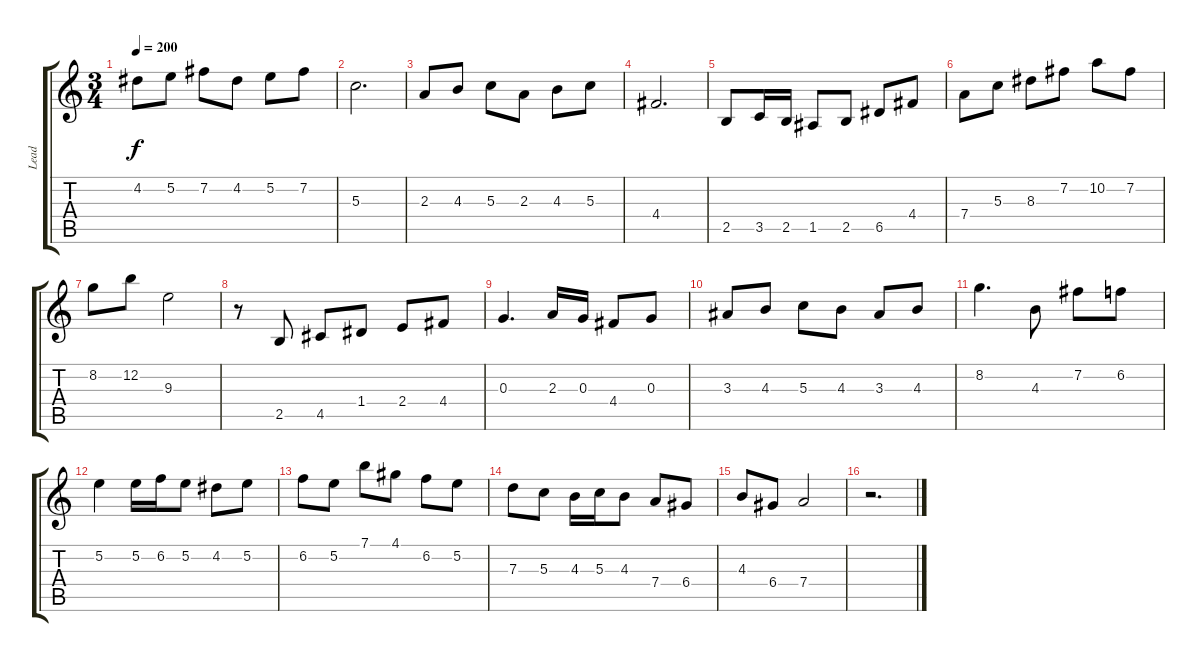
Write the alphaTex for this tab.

\track ("Lead" "Lead") {instrument acousticguitarsteel}
\staff {score tabs}
\tuning (E4 B3 G3 D3 A2 E2) {hide}
\ts (3 4)
\tempo 200
\clef g2
\ks c
4.2.8{dy f} 5.2.8 7.2.8 4.2.8 5.2.8 7.2.8 |
5.3.2{d} |
2.3.8 4.3.8 5.3.8 2.3.8 4.3.8 5.3.8 |
4.4.2{d} |
2.5.8 3.5.16 2.5.16 1.5.8 2.5.8 6.5.8 4.4.8 |
7.4.8 5.3.8 8.3.8 7.2.8 10.2.8 7.2.8 |
8.2.8 12.2.8 9.3.2 |
r.8 2.5.8 4.5.8 1.4.8 2.4.8 4.4.8 |
0.3.4{d} 2.3.16 0.3.16 4.4.8 0.3.8 |
3.3.8 4.3.8 5.3.8 4.3.8 3.3.8 4.3.8 |
8.2.4{d} 4.3.8 7.2.8 6.2.8 |
5.2.4 5.2.16 6.2.16 5.2.8 4.2.8 5.2.8 |
6.2.8 5.2.8 7.1.8 4.1.8 6.2.8 5.2.8 |
7.3.8 5.3.8 4.3.16 5.3.16 4.3.8 7.4.8 6.4.8 |
4.3.8 6.4.8 7.4.2 |
r.2{d}
